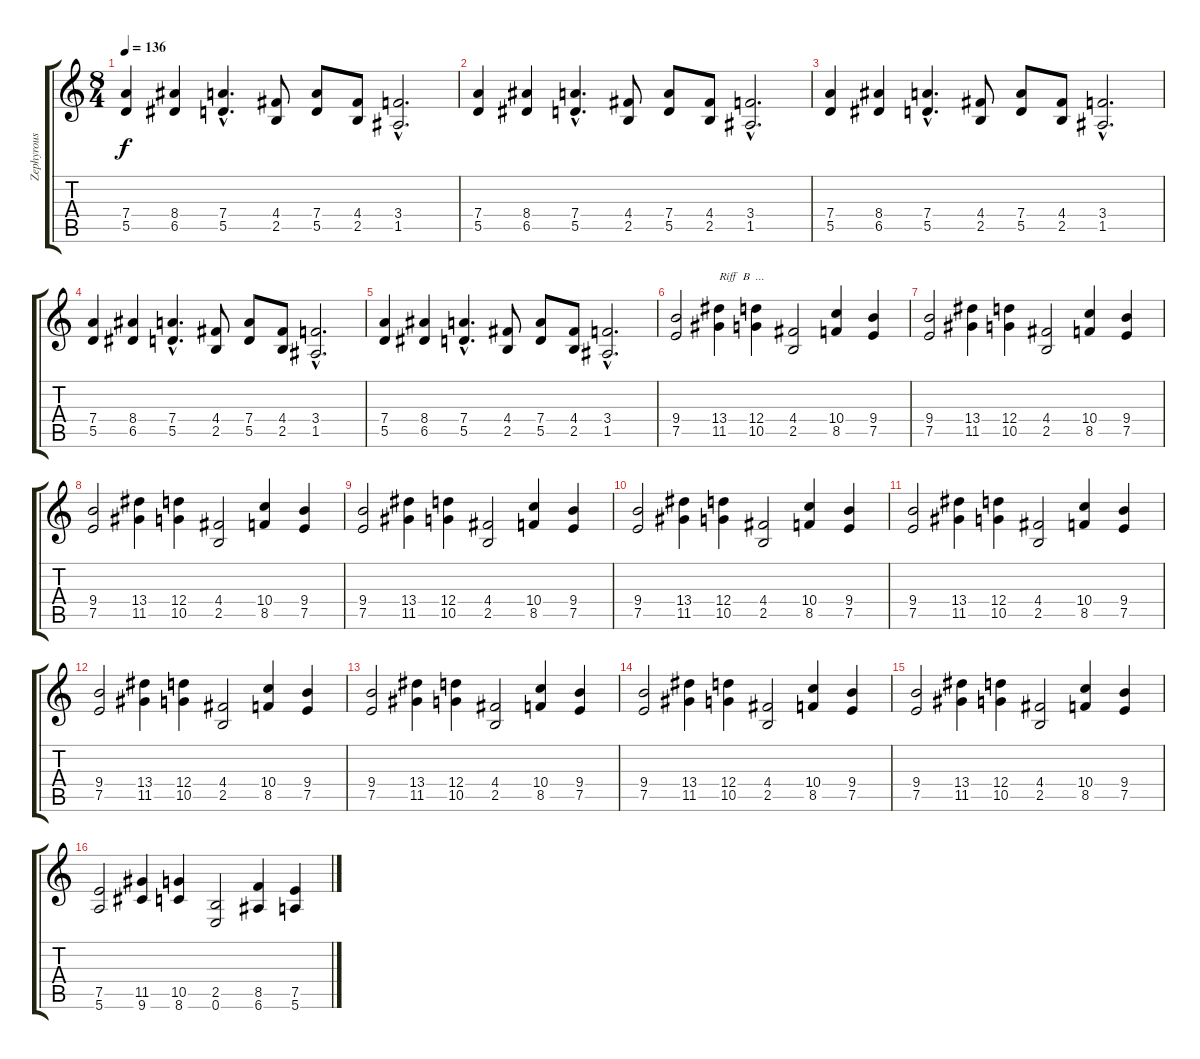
\track ("Zephyrous" "Zephyrous") {instrument distortionguitar}
\staff {score tabs}
\tuning (E4 B3 G3 D3 A2 E2) {hide}
\ts (8 4)
\tempo 136
\clef g2
\ks c
(7.4 5.5).4{dy f} (8.4 6.5).4 (7.4{hac} 5.5{hac}).4{d} (4.4 2.5).8 (7.4 5.5).8 (4.4 2.5).8 (3.4{hac} 1.5{hac}).2{d} |
(7.4 5.5).4 (8.4 6.5).4 (7.4{hac} 5.5{hac}).4{d} (4.4 2.5).8 (7.4 5.5).8 (4.4 2.5).8 (3.4{hac} 1.5{hac}).2{d} |
(7.4 5.5).4 (8.4 6.5).4 (7.4{hac} 5.5{hac}).4{d} (4.4 2.5).8 (7.4 5.5).8 (4.4 2.5).8 (3.4{hac} 1.5{hac}).2{d} |
(7.4 5.5).4 (8.4 6.5).4 (7.4{hac} 5.5{hac}).4{d} (4.4 2.5).8 (7.4 5.5).8 (4.4 2.5).8 (3.4{hac} 1.5{hac}).2{d} |
(7.4 5.5).4 (8.4 6.5).4 (7.4{hac} 5.5{hac}).4{d} (4.4 2.5).8 (7.4 5.5).8 (4.4 2.5).8 (3.4{hac} 1.5{hac}).2{d} |
(9.4 7.5).2 (13.4 11.5).4{txt "Riff  B  ..."} (12.4 10.5).4 (4.4 2.5).2 (10.4 8.5).4 (9.4 7.5).4 |
(9.4 7.5).2 (13.4 11.5).4 (12.4 10.5).4 (4.4 2.5).2 (10.4 8.5).4 (9.4 7.5).4 |
(9.4 7.5).2 (13.4 11.5).4 (12.4 10.5).4 (4.4 2.5).2 (10.4 8.5).4 (9.4 7.5).4 |
(9.4 7.5).2 (13.4 11.5).4 (12.4 10.5).4 (4.4 2.5).2 (10.4 8.5).4 (9.4 7.5).4 |
(9.4 7.5).2 (13.4 11.5).4 (12.4 10.5).4 (4.4 2.5).2 (10.4 8.5).4 (9.4 7.5).4 |
(9.4 7.5).2 (13.4 11.5).4 (12.4 10.5).4 (4.4 2.5).2 (10.4 8.5).4 (9.4 7.5).4 |
(9.4 7.5).2 (13.4 11.5).4 (12.4 10.5).4 (4.4 2.5).2 (10.4 8.5).4 (9.4 7.5).4 |
(9.4 7.5).2 (13.4 11.5).4 (12.4 10.5).4 (4.4 2.5).2 (10.4 8.5).4 (9.4 7.5).4 |
(9.4 7.5).2 (13.4 11.5).4 (12.4 10.5).4 (4.4 2.5).2 (10.4 8.5).4 (9.4 7.5).4 |
(9.4 7.5).2 (13.4 11.5).4 (12.4 10.5).4 (4.4 2.5).2 (10.4 8.5).4 (9.4 7.5).4 |
(7.5 5.6).2 (11.5 9.6).4 (10.5 8.6).4 (2.5 0.6).2 (8.5 6.6).4 (7.5 5.6).4
